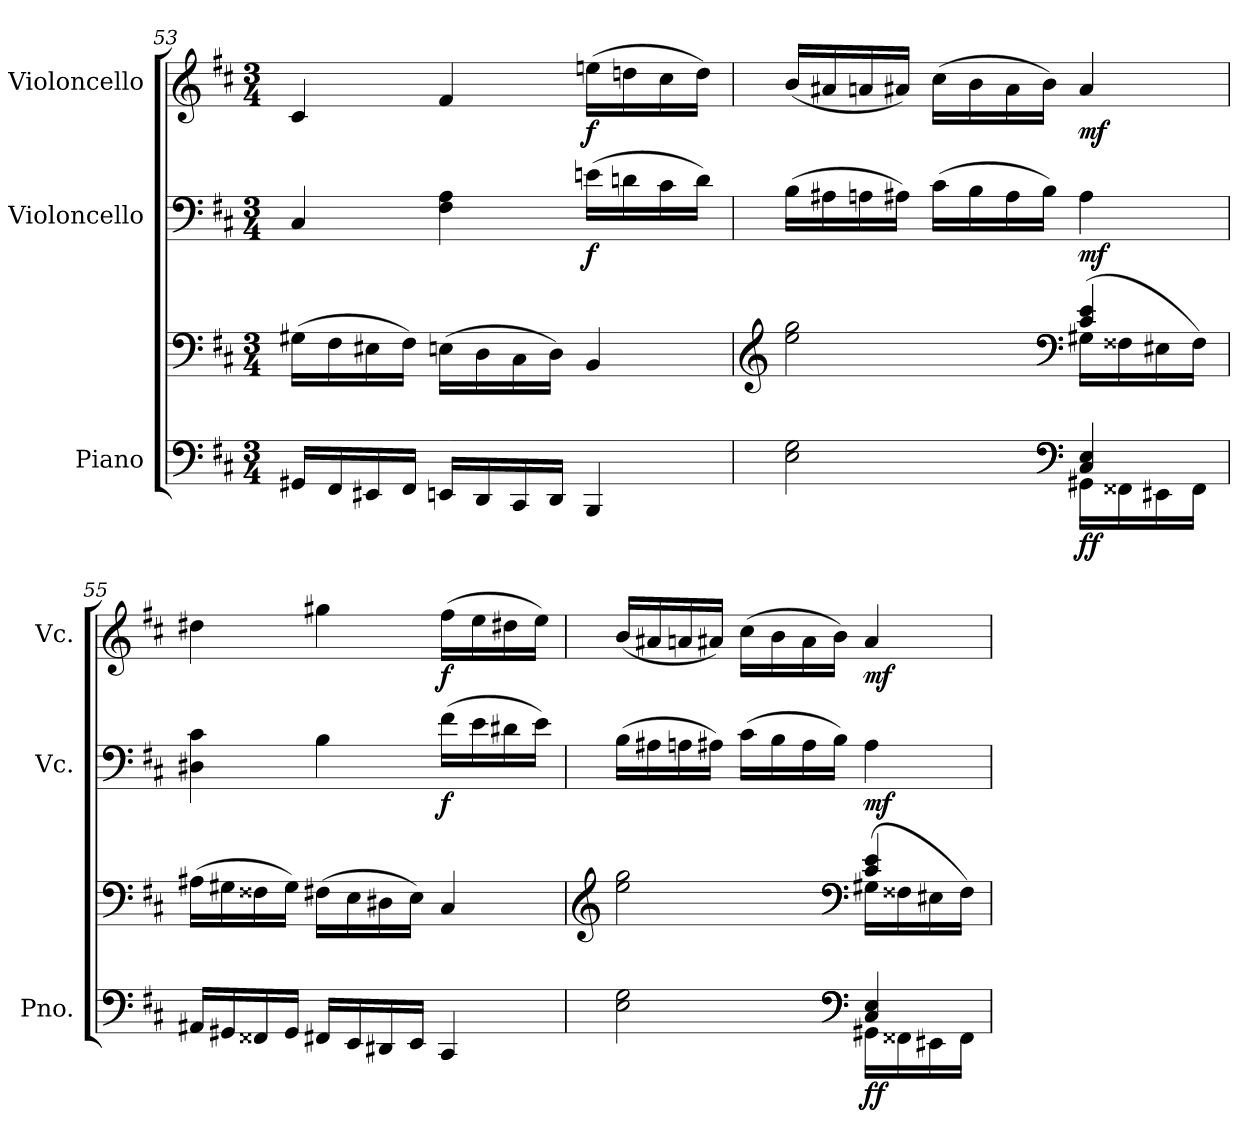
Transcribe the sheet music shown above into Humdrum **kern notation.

**kern	**kern	**dynam	**kern	**dynam	**kern	**dynam
*part3	*part3	*part3	*part2	*part2	*part1	*part1
*staff4	*staff3	*staff3/4	*staff2	*staff2	*staff1	*staff1
*I"Piano	*	*	*I"Violoncello	*	*I"Violoncello	*
*I'Pno.	*	*	*I'Vc.	*	*I'Vc.	*
*clefF4	*clefF4	*	*clefF4	*	*clefG2	*
*k[f#c#]	*k[f#c#]	*	*k[f#c#]	*	*k[f#c#]	*
*M3/4	*M3/4	*	*M3/4	*	*M3/4	*
=53	=53	=53	=53	=53	=53	=53
16GG#X/LL	(>16G#X\LL	.	4C#/	.	4c#/	.
16FF#/	16F#\	.	.	.	.	.
16EE#X/	16E#X\	.	.	.	.	.
16FF#/JJ	16F#\JJ)	.	.	.	.	.
16EEn/LL	(>16En\LL	.	4F#\ 4A\	.	4f#/	.
16DD/	16D\	.	.	.	.	.
16CC#/	16C#\	.	.	.	.	.
16DD/JJ	16D\JJ)	.	.	.	.	.
!	!	!LO:DY:b=2	!	!	!	!
!	!	!LO:DY:n=1:b	!	!LO:DY:b	!	!LO:DY:b
4BBB/	4BB/	mf mf	(>16en\LL	f	(>16een\LL	f
.	.	.	16dn\	.	16ddn\	.
.	.	.	16c#\	.	16cc#\	.
.	.	.	16d\JJ)	.	16dd\JJ)	.
!!LO:PB:g=z
=54	=54	=54	=54	=54	=54	=54
*	*clefG2	*	*	*	*	*
*^	*^	*	*	*	*	*
2E\ 2G\	2ryy	2ee\ 2gg\	2ryy	.	(>16B\LL	.	(<16b/LL	.
.	.	.	.	.	16A#X\	.	16a#X/	.
.	.	.	.	.	16An\	.	16an/	.
.	.	.	.	.	16A#X\JJ)	.	16a#X/JJ)	.
.	.	.	.	.	(>16c#\LL	.	(>16cc#\LL	.
.	.	.	.	.	16B\	.	16b\	.
.	.	.	.	.	16A#\	.	16a#\	.
.	.	.	.	.	16B\JJ)	.	16b\JJ)	.
*clefF4	*	*clefF4	*	*	*	*	*	*
!	!	!	!	!LO:DY:b=2	!	!	!	!
!	!	!	!	!LO:DY:n=1:b	!	!LO:DY:b	!	!LO:DY:b
16GG#X\LL	4C#/ 4E/	(<16G#X\LL	4c#/ 4e/	f f	4A#\	mf	4a#/	mf
16FF##X\	.	16F##X\	.	.	.	.	.	.
16EE#X\	.	16E#X\	.	.	.	.	.	.
16FF##\JJ	.	16F##\JJ)	.	.	.	.	.	.
*v	*v	*	*	*	*	*	*	*
*	*v	*v	*	*	*	*	*
=55	=55	=55	=55	=55	=55	=55
16AA#X/LL	(>16A#X\LL	.	4D#X\ 4c#\	.	4dd#X\	.
16GG#X/	16G#X\	.	.	.	.	.
16FF##X/	16F##X\	.	.	.	.	.
16GG#/JJ	16G#\JJ)	.	.	.	.	.
16FF#X/LL	(>16F#X\LL	.	4B\	.	4gg#X\	.
16EE/	16E\	.	.	.	.	.
16DD#X/	16D#X\	.	.	.	.	.
16EE/JJ	16E\JJ)	.	.	.	.	.
!	!	!LO:DY:b=2	!	!	!	!
!	!	!LO:DY:n=1:b	!	!LO:DY:b	!	!LO:DY:b
4CC#/	4C#/	mf mf	(>16f#\LL	f	(>16ff#\LL	f
.	.	.	16e\	.	16ee\	.
.	.	.	16d#X\	.	16dd#X\	.
.	.	.	16e\JJ)	.	16ee\JJ)	.
!!LO:LB:g=z
=56	=56	=56	=56	=56	=56	=56
*	*clefG2	*	*	*	*	*
*^	*^	*	*	*	*	*
2E\ 2G\	2ryy	2ee\ 2gg\	2ryy	.	(>16B\LL	.	(<16b/LL	.
.	.	.	.	.	16A#X\	.	16a#X/	.
.	.	.	.	.	16An\	.	16an/	.
.	.	.	.	.	16A#X\JJ)	.	16a#X/JJ)	.
.	.	.	.	.	(>16c#\LL	.	(>16cc#\LL	.
.	.	.	.	.	16B\	.	16b\	.
.	.	.	.	.	16A#\	.	16a#\	.
.	.	.	.	.	16B\JJ)	.	16b\JJ)	.
*clefF4	*	*clefF4	*	*	*	*	*	*
!	!	!	!	!LO:DY:b=2	!	!	!	!
!	!	!	!	!LO:DY:n=1:b	!	!LO:DY:b	!	!LO:DY:b
16GG#X\LL	4C#/ 4E/	(<16G#X\LL	4c#/ 4e/	f f	4A#\	mf	4a#/	mf
16FF##X\	.	16F##X\	.	.	.	.	.	.
16EE#X\	.	16E#X\	.	.	.	.	.	.
16FF##\JJ	.	16F##\JJ)	.	.	.	.	.	.
*v	*v	*	*	*	*	*	*	*
*	*v	*v	*	*	*	*	*
=	=	=	=	=	=	=
*-	*-	*-	*-	*-	*-	*-
